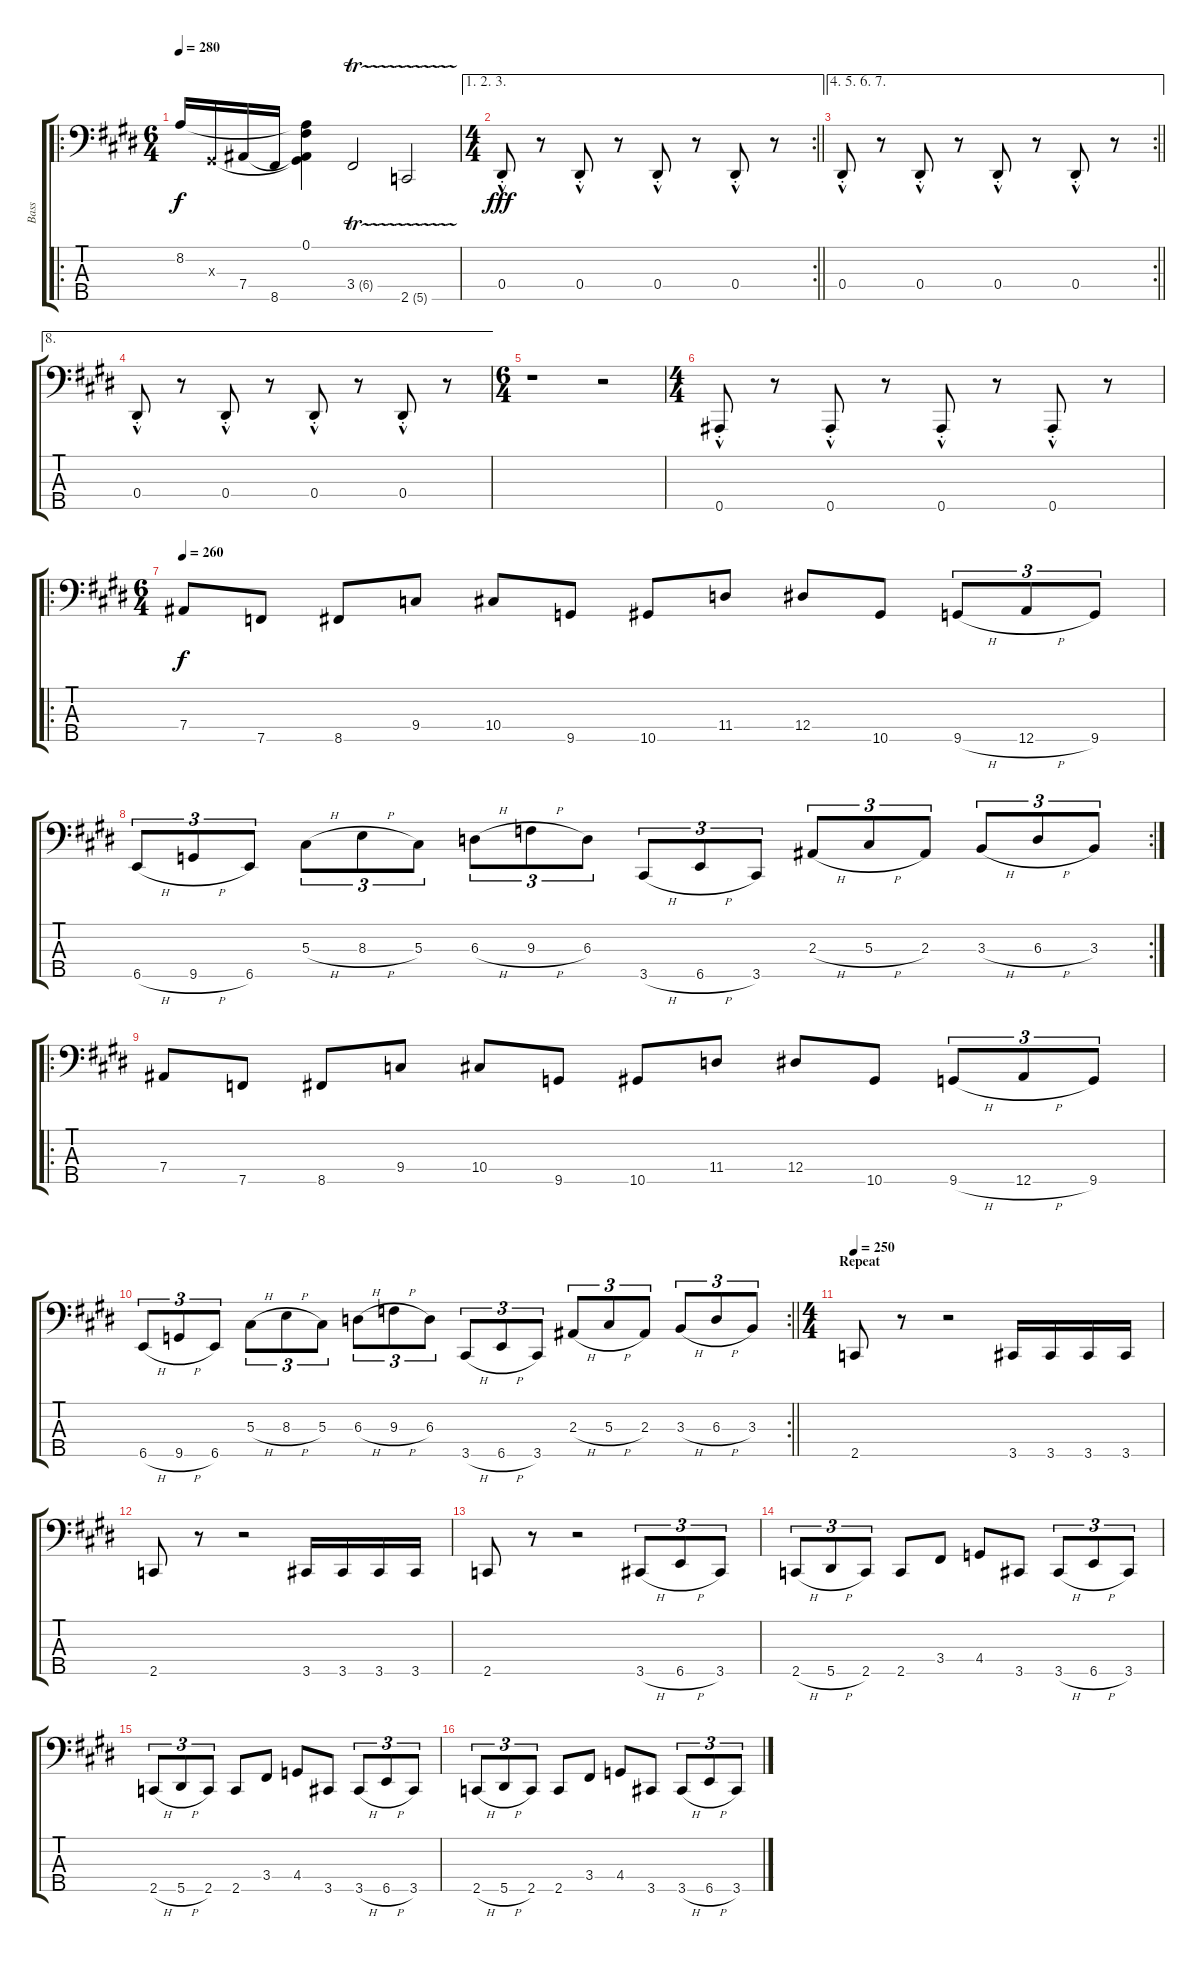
\track ("Bass" "Bass") {instrument electricbassfinger}
\staff {score tabs}
\tuning (Gb2 Db2 Ab1 Eb1 Bb0) {hide}
\ro
\ts (6 4)
\tempo 280
\clef f4
\ks c#minor
8.2.16{dy f} 0.3{x}.16 7.4.16 8.5.16 (0.1 8.2{t} 0.3{t} 7.4{t}).4 3.4{tr (6 16)}.2 2.5{tr (5 16)}.2 |
\ae (1 2 3)
\rc 2
\ts (4 4)
\barLineRight lightlight
0.4{hac st}.8{dy fff} r.8 0.4{hac st}.8 r.8 0.4{hac st}.8 r.8 0.4{hac st}.8 r.8 |
\ae (4 5 6 7)
\rc 2
\barLineRight lightlight
0.4{hac st}.8 r.8 0.4{hac st}.8 r.8 0.4{hac st}.8 r.8 0.4{hac st}.8 r.8 |
\ae 8
0.4{hac st}.8 r.8 0.4{hac st}.8 r.8 0.4{hac st}.8 r.8 0.4{hac st}.8 r.8 |
\ts (6 4)
r.1 r.2 |
\ts (4 4)
0.5{hac st}.8 r.8 0.5{hac st}.8 r.8 0.5{hac st}.8 r.8 0.5{hac st}.8 r.8 |
\ro
\ts (6 4)
\tempo 260
7.4.8{dy f} 7.5.8 8.5.8 9.4.8 10.4.8 9.5.8 10.5.8 11.4.8 12.4.8 10.5.8 9.5{h}.8{tu (3 2)} 12.5{h}.8{tu (3 2)} 9.5.8{tu (3 2)} |
\rc 2
6.5{h}.8{tu (3 2)} 9.5{h}.8{tu (3 2)} 6.5.8{tu (3 2)} 5.3{h}.8{tu (3 2)} 8.3{h}.8{tu (3 2)} 5.3.8{tu (3 2)} 6.3{h}.8{tu (3 2)} 9.3{h}.8{tu (3 2)} 6.3.8{tu (3 2)} 3.5{h}.8{tu (3 2)} 6.5{h}.8{tu (3 2)} 3.5.8{tu (3 2)} 2.3{h}.8{tu (3 2)} 5.3{h}.8{tu (3 2)} 2.3.8{tu (3 2)} 3.3{h}.8{tu (3 2)} 6.3{h}.8{tu (3 2)} 3.3.8{tu (3 2)} |
\ro
7.4.8 7.5.8 8.5.8 9.4.8 10.4.8 9.5.8 10.5.8 11.4.8 12.4.8 10.5.8 9.5{h}.8{tu (3 2)} 12.5{h}.8{tu (3 2)} 9.5.8{tu (3 2)} |
\rc 2
\barLineRight lightlight
6.5{h}.8{tu (3 2)} 9.5{h}.8{tu (3 2)} 6.5.8{tu (3 2)} 5.3{h}.8{tu (3 2)} 8.3{h}.8{tu (3 2)} 5.3.8{tu (3 2)} 6.3{h}.8{tu (3 2)} 9.3{h}.8{tu (3 2)} 6.3.8{tu (3 2)} 3.5{h}.8{tu (3 2)} 6.5{h}.8{tu (3 2)} 3.5.8{tu (3 2)} 2.3{h}.8{tu (3 2)} 5.3{h}.8{tu (3 2)} 2.3.8{tu (3 2)} 3.3{h}.8{tu (3 2)} 6.3{h}.8{tu (3 2)} 3.3.8{tu (3 2)} |
\ts (4 4)
\section ("" "Repeat")
\tempo 250
2.5.8 r.8 r.2 3.5.16 3.5.16 3.5.16 3.5.16 |
2.5.8 r.8 r.2 3.5.16 3.5.16 3.5.16 3.5.16 |
2.5.8 r.8 r.2 3.5{h}.8{tu (3 2)} 6.5{h}.8{tu (3 2)} 3.5.8{tu (3 2)} |
2.5{h}.8{tu (3 2)} 5.5{h}.8{tu (3 2)} 2.5.8{tu (3 2)} 2.5.8 3.4.8 4.4.8 3.5.8 3.5{h}.8{tu (3 2)} 6.5{h}.8{tu (3 2)} 3.5.8{tu (3 2)} |
2.5{h}.8{tu (3 2)} 5.5{h}.8{tu (3 2)} 2.5.8{tu (3 2)} 2.5.8 3.4.8 4.4.8 3.5.8 3.5{h}.8{tu (3 2)} 6.5{h}.8{tu (3 2)} 3.5.8{tu (3 2)} |
2.5{h}.8{tu (3 2)} 5.5{h}.8{tu (3 2)} 2.5.8{tu (3 2)} 2.5.8 3.4.8 4.4.8 3.5.8 3.5{h}.8{tu (3 2)} 6.5{h}.8{tu (3 2)} 3.5.8{tu (3 2)}
